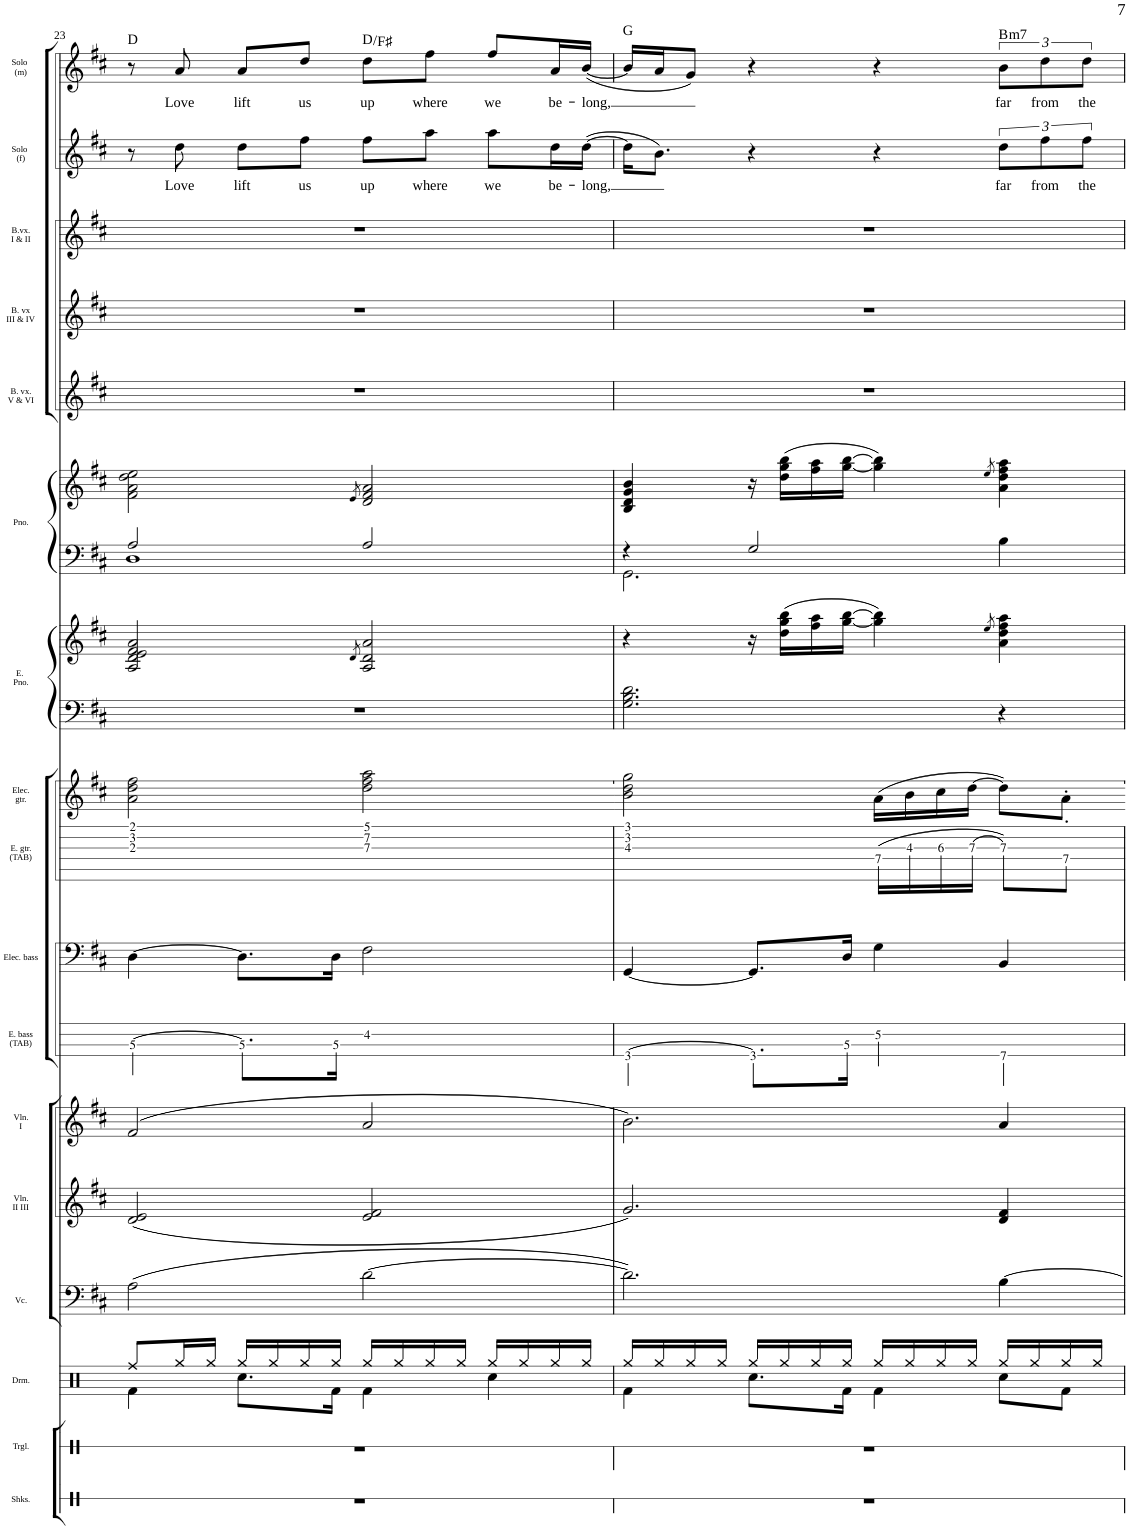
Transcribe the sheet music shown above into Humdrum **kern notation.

**kern	**kern	**kern	**kern	**kern	**kern	**kern	**kern	**kern	**kern	**kern	**kern	**kern	**kern	**kern	**kern	**kern	**kern	**text	**kern	**text	**harte
*part17	*part16	*part15	*part14	*part13	*part12	*part11	*part10	*part9	*part8	*part7	*part7	*part6	*part6	*part5	*part4	*part3	*part2	*part2	*part1	*part1	*part1
*staff19	*staff18	*staff17	*staff16	*staff15	*staff14	*staff13	*staff12	*staff11	*staff10	*staff9	*staff8	*staff7	*staff6	*staff5	*staff4	*staff3	*staff2	*staff2	*staff1	*staff1	*
*I"Shakers	*I"Triangle	*I"Drums	*I"Cello	*I"Violin II III	*I"Violin I	*I"E. bass (TAB)	*I"E. bass	*I"E. gtr. (TAB)	*I"Electric  guitar	*I"Electric  Piano	*	*I"Piano	*	*I"Back. voc. V &amp; VI	*I"Back. voc. III &amp; IV	*I"Back. voc. I &amp; II	*I"Solo   (f)	*	*I"Solo   (m)	*	*
*I'Shks.	*I'Trgl.	*I'Drm.	*	*I'Vln. II III	*I'Vln. I	*I'E. bass  (TAB)	*	*I'E. gtr. (TAB)	*I'Elec. gtr.	*I'E.   Pno.	*	*I'Pno.	*	*	*	*	*I'Solo   (f)	*	*I'Solo   (m)	*	*
!!LO:PB:g=z
*clefX	*clefX	*clefX	*clefF4	*clefG2	*clefG2	*	*clefF4	*	*clefG2	*clefF4	*clefG2	*clefF4	*clefG2	*clefG2	*clefG2	*clefG2	*clefG2	*	*clefG2	*	*
*	*	*	*	*	*	*	*Trd7c12	*	*Trd7c12	*	*	*	*	*	*	*	*Trd5c9	*	*Trd8c14	*	*
*k[f#c#]	*k[f#c#]	*k[f#c#]	*k[f#c#]	*k[f#c#]	*k[f#c#]	*k[f#c#]	*k[f#c#]	*k[f#c#]	*k[f#c#]	*k[f#c#]	*k[f#c#]	*k[f#c#]	*k[f#c#]	*k[f#c#]	*k[f#c#]	*k[f#c#]	*k[f#c#]	*	*k[f#c#]	*	*
*D:	*D:	*D:	*D:	*D:	*D:	*D:	*D:	*D:	*D:	*D:	*D:	*D:	*D:	*D:	*D:	*D:	*D:	*	*D:	*	*
*M4/4	*M4/4	*M4/4	*M4/4	*M4/4	*M4/4	*	*M4/4	*	*M4/4	*M4/4	*M4/4	*M4/4	*M4/4	*M4/4	*M4/4	*M4/4	*M4/4	*	*M4/4	*	*
=23	=23	=23	=23	=23	=23	=23	=23	=23	=23	=23	=23	=23	=23	=23	=23	=23	=23	=23	=23	=23	=23
*	*	*^	*	*	*	*	*	*	*	*	*	*^	*	*	*	*	*	*	*	*	*
1r	1r	8Rff/L	4Rf\	(2A\	(2d/ 2e/	(2f#/	[4DD\	[4D\	2A 2d 2f#	2a\ 2dd\ 2ff#\	1r	2A/ 2d/ 2e/ 2f#/ 2a/	2A/	1D	2f#\ 2a\ 2dd\ 2ee\	1r	1r	1r	8r	.	8r	.	D:maj
!	!	!	!	!	!	!	!	!	!	!	!	!	!	!	!	!	!	!	!	!LO:LY:b	!	!LO:LY:b	!
.	.	16Rgg/L	.	.	.	.	.	.	.	.	.	.	.	.	.	.	.	.	8dd\	Love	8a/	Love	.
.	.	16Rgg/JJ	.	.	.	.	.	.	.	.	.	.	.	.	.	.	.	.	.	.	.	.	.
!	!	!	!	!	!	!	!	!	!	!	!	!	!	!	!	!	!	!	!	!LO:LY:b	!	!LO:LY:b	!
.	.	16Rgg/LL	8.Rcc\L	.	.	.	8.DD\L]	8.D\L]	.	.	.	.	.	.	.	.	.	.	8dd\L	lift	8a/L	lift	.
.	.	16Rgg/	.	.	.	.	.	.	.	.	.	.	.	.	.	.	.	.	.	.	.	.	.
!	!	!	!	!	!	!	!	!	!	!	!	!	!	!	!	!	!	!	!	!LO:LY:b	!	!LO:LY:b	!
.	.	16Rgg/	.	.	.	.	.	.	.	.	.	.	.	.	.	.	.	.	8ff#\J	us	8dd/J	us	.
.	.	16Rgg/JJ	16Rf\Jk	.	.	.	16DD\Jk	16D\Jk	.	.	.	.	.	.	.	.	.	.	.	.	.	.	.
.	.	.	.	.	.	.	.	.	.	.	.	8qd/	.	.	8qe/	.	.	.	.	.	.	.	.
!	!	!	!	!	!	!	!	!	!	!	!	!	!	!	!	!	!	!	!	!LO:LY:b	!	!LO:LY:b	!
.	.	16Rgg/LL	4Rf\	[2d\	2e/ 2f#/	2a/	2FF#	2F#\	2d 2f# 2a	2dd\ 2ff#\ 2aa\	.	2A/ 2d/ 2a/	2A/	.	2d/ 2f#/ 2a/	.	.	.	8ff#\L	up	8dd\L	up	D:maj/3
.	.	16Rgg/	.	.	.	.	.	.	.	.	.	.	.	.	.	.	.	.	.	.	.	.	.
!	!	!	!	!	!	!	!	!	!	!	!	!	!	!	!	!	!	!	!	!LO:LY:b	!	!LO:LY:b	!
.	.	16Rgg/	.	.	.	.	.	.	.	.	.	.	.	.	.	.	.	.	8aa\J	where	8ff#\J	where	.
.	.	16Rgg/JJ	.	.	.	.	.	.	.	.	.	.	.	.	.	.	.	.	.	.	.	.	.
!	!	!	!	!	!	!	!	!	!	!	!	!	!	!	!	!	!	!	!	!LO:LY:b	!	!LO:LY:b	!
.	.	16Rgg/LL	4Rcc\	.	.	.	.	.	.	.	.	.	.	.	.	.	.	.	8aa\L	we	8ff#/L	we	.
.	.	16Rgg/	.	.	.	.	.	.	.	.	.	.	.	.	.	.	.	.	.	.	.	.	.
!	!	!	!	!	!	!	!	!	!	!	!	!	!	!	!	!	!	!	!	!LO:LY:b	!	!LO:LY:b	!
.	.	16Rgg/	.	.	.	.	.	.	.	.	.	.	.	.	.	.	.	.	16dd\L	be-	16a/L	be-	.
!	!	!	!	!	!	!	!	!	!	!	!	!	!	!	!	!	!	!	!	!LO:LY:b	!	!LO:LY:b	!
.	.	16Rgg/JJ	.	.	.	.	.	.	.	.	.	.	.	.	.	.	.	.	([16dd\JJ	-long,	([16b/JJ	-long,	.
=24	=24	=24	=24	=24	=24	=24	=24	=24	=24	=24	=24	=24	=24	=24	=24	=24	=24	=24	=24	=24	=24	=24	=24
1r	1r	16Rgg/LL	4Rf\	2.d\])	2.g/)	2.b\)	[4GGG\	[4GG/	2B 2d 2g	2b\ 2dd\ 2gg\	2.G\ 2.B\ 2.d\	4r	4r	2.GG\	4B/ 4d/ 4g/ 4b/	1r	1r	1r	16dd\KL]	.	16b/LL]	.	G:maj
.	.	16Rgg/	.	.	.	.	.	.	.	.	.	.	.	.	.	.	.	.	8.b\J)	.	16a/J	.	.
.	.	16Rgg/	.	.	.	.	.	.	.	.	.	.	.	.	.	.	.	.	.	.	8g/J)	.	.
.	.	16Rgg/JJ	.	.	.	.	.	.	.	.	.	.	.	.	.	.	.	.	.	.	.	.	.
.	.	16Rgg/LL	8.Rcc\L	.	.	.	8.GGG\L]	8.GG/L]	.	.	.	16r	2G/	.	16r	.	.	.	4r	.	4r	.	.
.	.	16Rgg/	.	.	.	.	.	.	.	.	.	(16dd\ 16gg\ 16bb\LL	.	.	(16dd\ 16gg\ 16bb\LL	.	.	.	.	.	.	.	.
.	.	16Rgg/	.	.	.	.	.	.	.	.	.	16ff#\ 16aa\	.	.	16ff#\ 16aa\	.	.	.	.	.	.	.	.
.	.	16Rgg/JJ	16Rf\Jk	.	.	.	16DD\Jk	16D/Jk	.	.	.	[16gg\ [16bb\JJ	.	.	[16gg\ [16bb\JJ	.	.	.	.	.	.	.	.
.	.	16Rgg/LL	4Rf\	.	.	.	4GG\	4G\	(16A\LL	(16a\LL	.	4gg\] 4bb\])	.	.	4gg\] 4bb\])	.	.	.	4r	.	4r	.	.
.	.	16Rgg/	.	.	.	.	.	.	16B\	16b\	.	.	.	.	.	.	.	.	.	.	.	.	.
.	.	16Rgg/	.	.	.	.	.	.	16c#\	16cc#\	.	.	.	.	.	.	.	.	.	.	.	.	.
.	.	16Rgg/JJ	.	.	.	.	.	.	[16d\JJ	[16dd\JJ	.	.	.	.	.	.	.	.	.	.	.	.	.
.	.	.	.	.	.	.	.	.	.	.	.	8qee/	.	.	8qee/	.	.	.	.	.	.	.	.
!	!	!	!	!	!	!	!	!	!	!	!	!	!	!	!	!	!	!	!	!LO:LY:b	!	!LO:LY:b	!LO:H:kt=m7
.	.	16Rgg/LL	8Rcc\L	[4B\	4d/ 4f#/	4a/	4BBB\	4BB/	8d\L])	8dd\L])	4r	4a\ 4dd\ 4ff#\ 4aa\	4B\	4ryy	4a\ 4dd\ 4ff#\ 4aa\	.	.	.	12dd\L	far	12b\L	far	B:min7
.	.	16Rgg/	.	.	.	.	.	.	.	.	.	.	.	.	.	.	.	.	.	.	.	.	.
!	!	!	!	!	!	!	!	!	!	!	!	!	!	!	!	!	!	!	!	!LO:LY:b	!	!LO:LY:b	!
.	.	.	.	.	.	.	.	.	.	.	.	.	.	.	.	.	.	.	12ff#\	from	12dd\	from	.
.	.	16Rgg/	8Rf\J	.	.	.	.	.	8A'\J	8a'\J	.	.	.	.	.	.	.	.	.	.	.	.	.
!	!	!	!	!	!	!	!	!	!	!	!	!	!	!	!	!	!	!	!	!LO:LY:b	!	!LO:LY:b	!
.	.	.	.	.	.	.	.	.	.	.	.	.	.	.	.	.	.	.	12ff#\J	the	12dd\J	the	.
.	.	16Rgg/JJ	.	.	.	.	.	.	.	.	.	.	.	.	.	.	.	.	.	.	.	.	.
*	*	*v	*v	*	*	*	*	*	*	*	*	*	*v	*v	*	*	*	*	*	*	*	*	*
=	=	=	=	=	=	=	=	=	=	=	=	=	=	=	=	=	=	=	=	=	=
*-	*-	*-	*-	*-	*-	*-	*-	*-	*-	*-	*-	*-	*-	*-	*-	*-	*-	*-	*-	*-	*-
